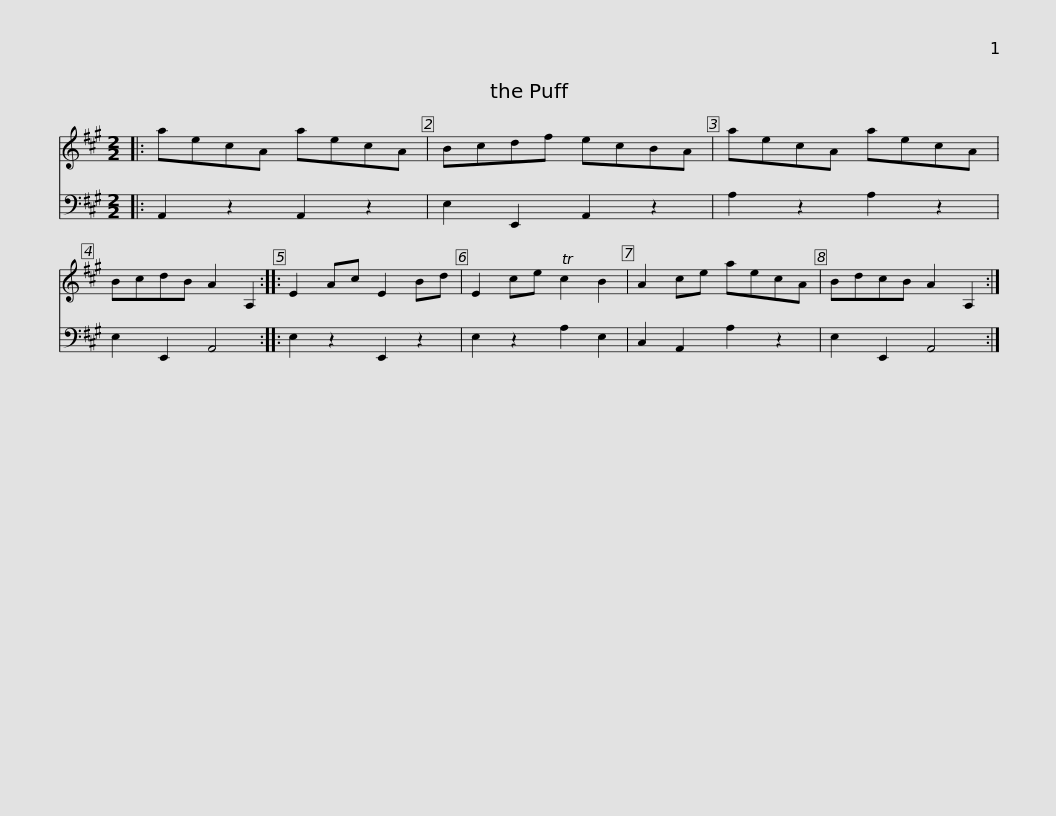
X:1
%%score 1 2
L:1/8
M:2/2
I:linebreak $
K:A
V:1 treble
V:2 bass
V:1
|: aecA aecA | Bcdf ecBA | aecA aecA | BcdB A2 A,2 :: E2 Ac E2 Bd | %5
 E2 ce Tc2 B2 |$ A2 ce aecA | BdcB A2 A,2 :| %8
V:2
|: A,,2 z2 A,,2 z2 | E,2 E,,2 A,,2 z2 | A,2 z2 A,2 z2 | E,2 E,,2 A,,4 :: E,2 z2 E,,2 z2 | %5
 E,2 z2 A,2 E,2 |$ C,2 A,,2 A,2 z2 | E,2 E,,2 A,,4 :| %8
